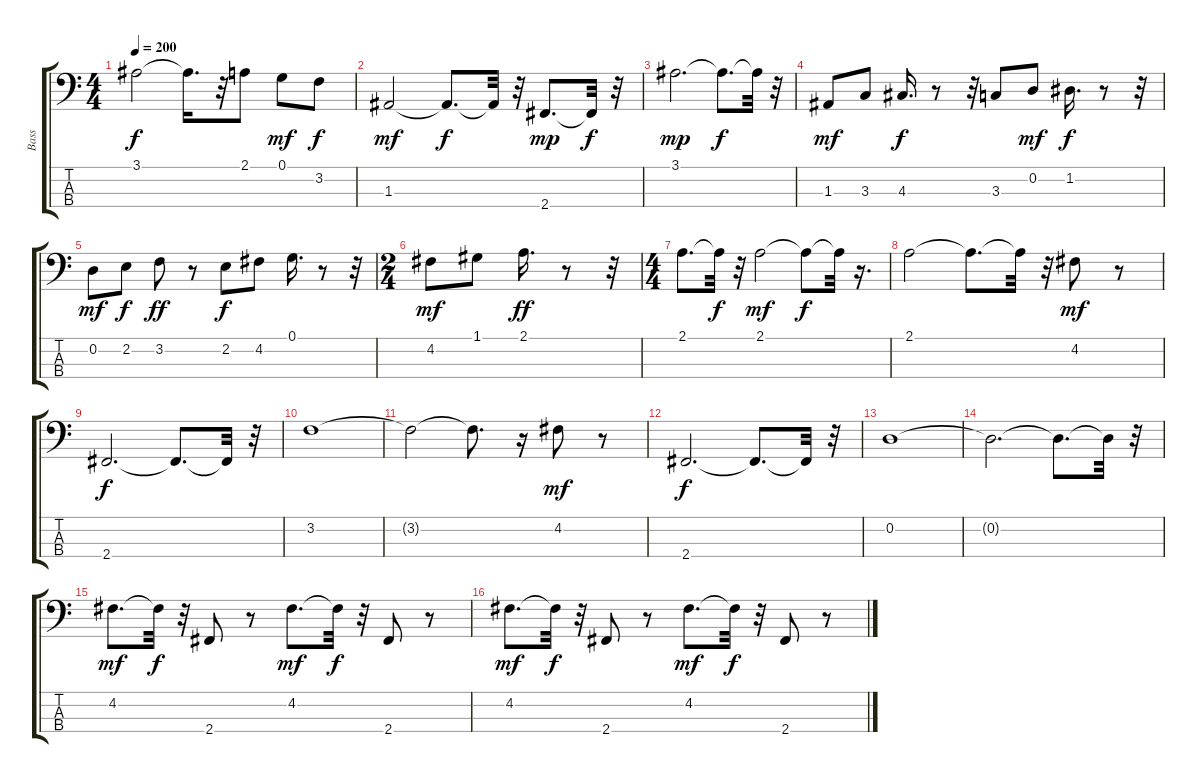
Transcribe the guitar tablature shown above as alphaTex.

\track ("Bass" "Bass") {instrument acousticbass}
\staff {score tabs}
\tuning (G2 D2 A1 E1) {hide}
\ts (4 4)
\tempo 200
\clef f4
\ks c
3.1.2{dy f} 3.1{t}.16{d} r.32 2.1.8 0.1.8{dy mf} 3.2.8{dy f} |
1.3.2{dy mf} 1.3{t}.8{d dy f} 1.3{t}.32 r.32 2.4.8{d dy mp} 2.4{t}.32{dy f} r.32 |
3.1.2{d dy mp} 3.1{t}.8{d dy f} 3.1{t}.32 r.32 |
1.3.8{dy mf} 3.3.8 4.3.16{d dy f} r.8 r.32 3.3.8 0.2.8{dy mf} 1.2.16{d dy f} r.8 r.32 |
0.2.8{dy mf} 2.2.8{dy f} 3.2.8{dy ff} r.8 2.2.8{dy f} 4.2.8 0.1.16{d} r.8 r.32 |
\ts (2 4)
4.2.8{dy mf} 1.1.8 2.1.16{d dy ff} r.8 r.32 |
\ts (4 4)
2.1.8{d} 2.1{t}.32{dy f} r.32 2.1.2{dy mf} 2.1{t}.8{dy f} 2.1{t}.32 r.16{d} |
2.1.2 2.1{t}.8{d} 2.1{t}.32 r.32 4.2.8{dy mf} r.8 |
2.4.2{d dy f} 2.4{t}.8{d} 2.4{t}.32 r.32 |
3.2.1 |
3.2{t}.2 3.2{t}.8{d} r.16 4.2.8{dy mf} r.8 |
2.4.2{d dy f} 2.4{t}.8{d} 2.4{t}.32 r.32 |
0.2.1 |
0.2{t}.2{d} 0.2{t}.8{d} 0.2{t}.32 r.32 |
4.2.8{d dy mf} 4.2{t}.32{dy f} r.32 2.4.8 r.8 4.2.8{d dy mf} 4.2{t}.32{dy f} r.32 2.4.8 r.8 |
4.2.8{d dy mf} 4.2{t}.32{dy f} r.32 2.4.8 r.8 4.2.8{d dy mf} 4.2{t}.32{dy f} r.32 2.4.8 r.8
